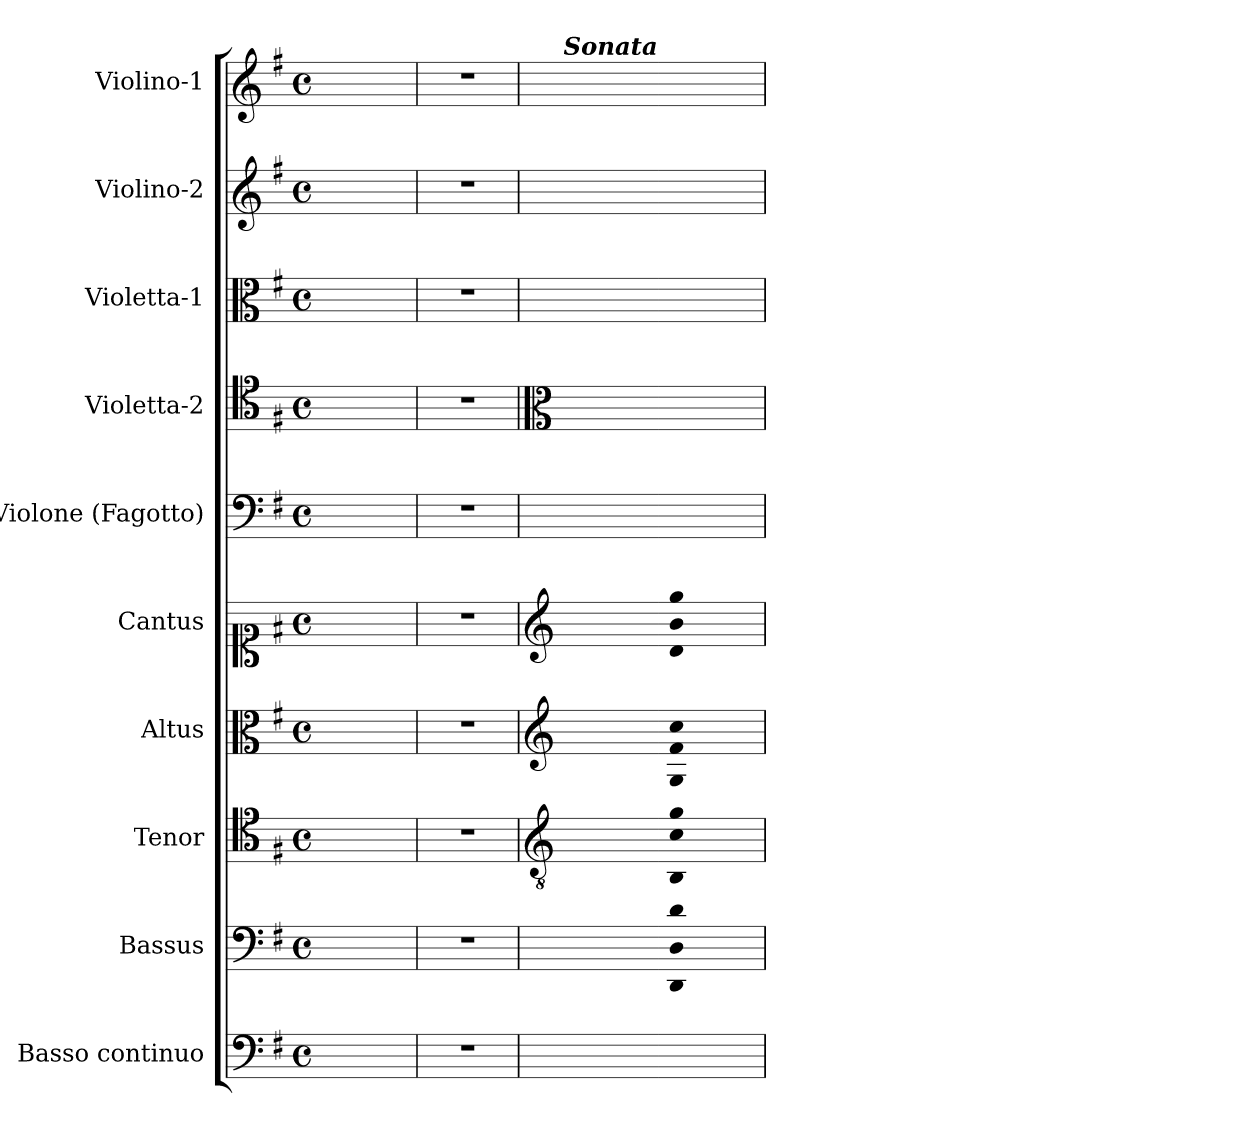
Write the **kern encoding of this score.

**kern	**kern	**kern	**kern	**kern	**kern	**kern	**kern	**kern	**kern
*part10	*part9	*part8	*part7	*part6	*part5	*part4	*part3	*part2	*part1
*staff10	*staff9	*staff8	*staff7	*staff6	*staff5	*staff4	*staff3	*staff2	*staff1
*I"Basso continuo	*I"Bassus	*I"Tenor	*I"Altus	*I"Cantus	*I"Violone (Fagotto)	*I"Violetta-2	*I"Violetta-1	*I"Violino-2	*I"Violino-1
*I'BC2	*I'B	*I'T	*I'A	*I'C	*I'Vn	*I'Va2	*I'Va1	*I'Vi2	*I'Vi1
*clefF4	*clefF4	*clefC4	*clefC3	*clefC1	*clefF4	*clefC4	*clefC3	*clefG2	*clefG2
*k[f#]	*k[f#]	*k[f#]	*k[f#]	*k[f#]	*k[f#]	*k[f#]	*k[f#]	*k[f#]	*k[f#]
*G:	*G:	*G:	*G:	*G:	*G:	*G:	*G:	*G:	*G:
*M4/4	*M4/4	*M4/4	*M4/4	*M4/4	*M4/4	*M4/4	*M4/4	*M4/4	*M4/4
*met(c)	*met(c)	*met(c)	*met(c)	*met(c)	*met(c)	*met(c)	*met(c)	*met(c)	*met(c)
=	=	=	=	=	=	=	=	=	=
1ryy	1ryy	1ryy	1ryy	1ryy	1ryy	1ryy	1ryy	1ryy	1ryy
=1X	=1X	=1X	=1X	=1X	=1X	=1X	=1X	=1X	=1X
1r	1r	1r	1r	1r	1r	1r	1r	1r	1r
=2X	=2X	=2X	=2X	=2X	=2X	=2X	=2X	=2X	=2X
*	*	*clefGv2	*clefG2	*clefG2	*	*clefC3	*	*	*
!	!	!	!	!	!	!	!	!	!LO:TX:a:Bi:t=Sonata
1ryy	1ryy	1ryy	1ryy	1ryy	1ryy	1ryy	1ryy	1ryy	1ryy
=3X-	=3X-	=3X-	=3X-	=3X-	=3X-	=3X-	=3X-	=3X-	=3X-
!	!LO:N:n=1:head=solid	!	!	!	!	!	!	!	!
!	!LO:N:n=2:head=solid	!	!	!	!	!	!	!	!
!	!LO:N:n=3:head=solid	!LO:N:n=1:head=solid	!	!	!	!	!	!	!
!	!	!LO:N:n=2:head=solid	!	!	!	!	!	!	!
!	!	!LO:N:n=3:head=solid	!LO:N:n=1:head=solid	!	!	!	!	!	!
!	!	!	!LO:N:n=2:head=solid	!	!	!	!	!	!
!	!	!	!LO:N:n=3:head=solid	!LO:N:n=1:head=solid	!	!	!	!	!
!	!	!	!	!LO:N:n=2:head=solid	!	!	!	!	!
!	!	!	!	!LO:N:n=3:head=solid	!	!	!	!	!
1ryy	1DD! 1D! 1d!	1BB! 1c! 1g!	1G! 1f#! 1cc!	1d! 1b! 1gg!	1ryy	1ryy	1ryy	1ryy	1ryy
=	=	=	=	=	=	=	=	=	=
*-	*-	*-	*-	*-	*-	*-	*-	*-	*-
